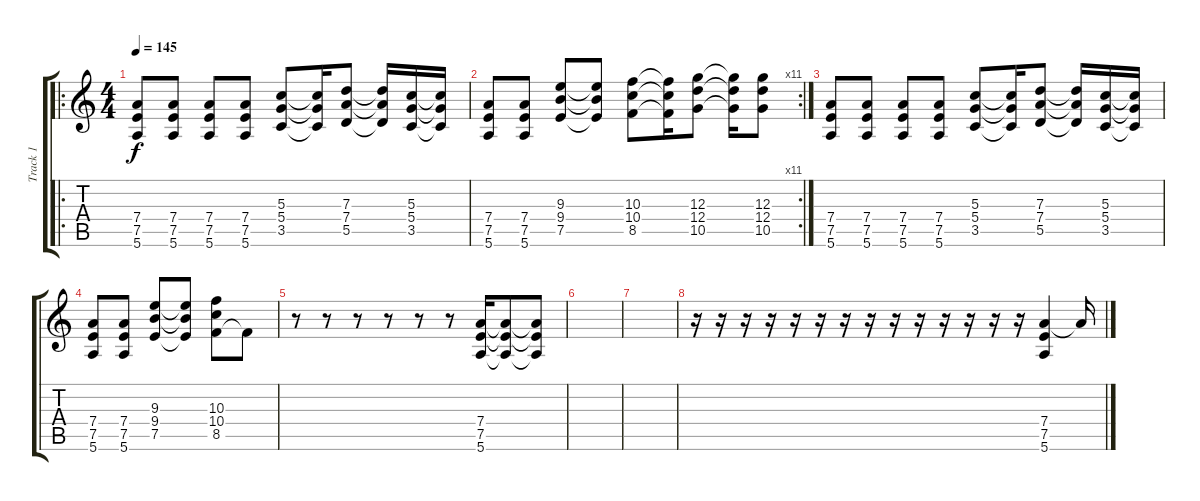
\track ("Track 1" "Track 1") {instrument distortionguitar}
\staff {score tabs}
\tuning (E4 B3 G3 D3 A2 E2) {hide}
\ro
\ts (4 4)
\tempo 145
\clef g2
\ks c
(7.4 7.5 5.6).8{dy f} (7.4 7.5 5.6).8 (7.4 7.5 5.6).8 (7.4 7.5 5.6).8 (5.3 5.4 3.5).8 (5.3{t} 5.4{t} 3.5{t}).16 (7.3 7.4 5.5).8 (7.3{t} 7.4{t} 5.5{t}).16 (5.3 5.4 3.5).16 (5.3{t} 5.4{t} 3.5{t}).16 |
\rc 11
(7.4 7.5 5.6).8 (7.4 7.5 5.6).8 (9.3 9.4 7.5).8 (9.3{t} 9.4{t} 7.5{t}).8 (10.3 10.4 8.5).8 (10.3{t} 10.4{t} 8.5{t}).16 (12.3 12.4 10.5).8 (12.3{t} 12.4{t} 10.5{t}).16 (12.3 12.4 10.5).8 |
(7.4 7.5 5.6).8 (7.4 7.5 5.6).8 (7.4 7.5 5.6).8 (7.4 7.5 5.6).8 (5.3 5.4 3.5).8 (5.3{t} 5.4{t} 3.5{t}).16 (7.3 7.4 5.5).8 (7.3{t} 7.4{t} 5.5{t}).16 (5.3 5.4 3.5).16 (5.3{t} 5.4{t} 3.5{t}).16 |
(7.4 7.5 5.6).8 (7.4 7.5 5.6).8 (9.3 9.4 7.5).8 (9.3{t} 9.4{t} 7.5{t}).8 (10.3 10.4 8.5).8 8.5{t}.8 |
r.8 r.8 r.8 r.8 r.8 r.8 (7.4 7.5 5.6).16 (7.4{t} 7.5{t} 5.6{t}).8 (7.4{t} 7.5{t} 5.6{t}).8 |
|
|
r.16 r.16 r.16 r.16 r.16 r.16 r.16 r.16 r.16 r.16 r.16 r.16 r.16 r.16 (7.4 7.5 5.6).4 7.4{t}.16
